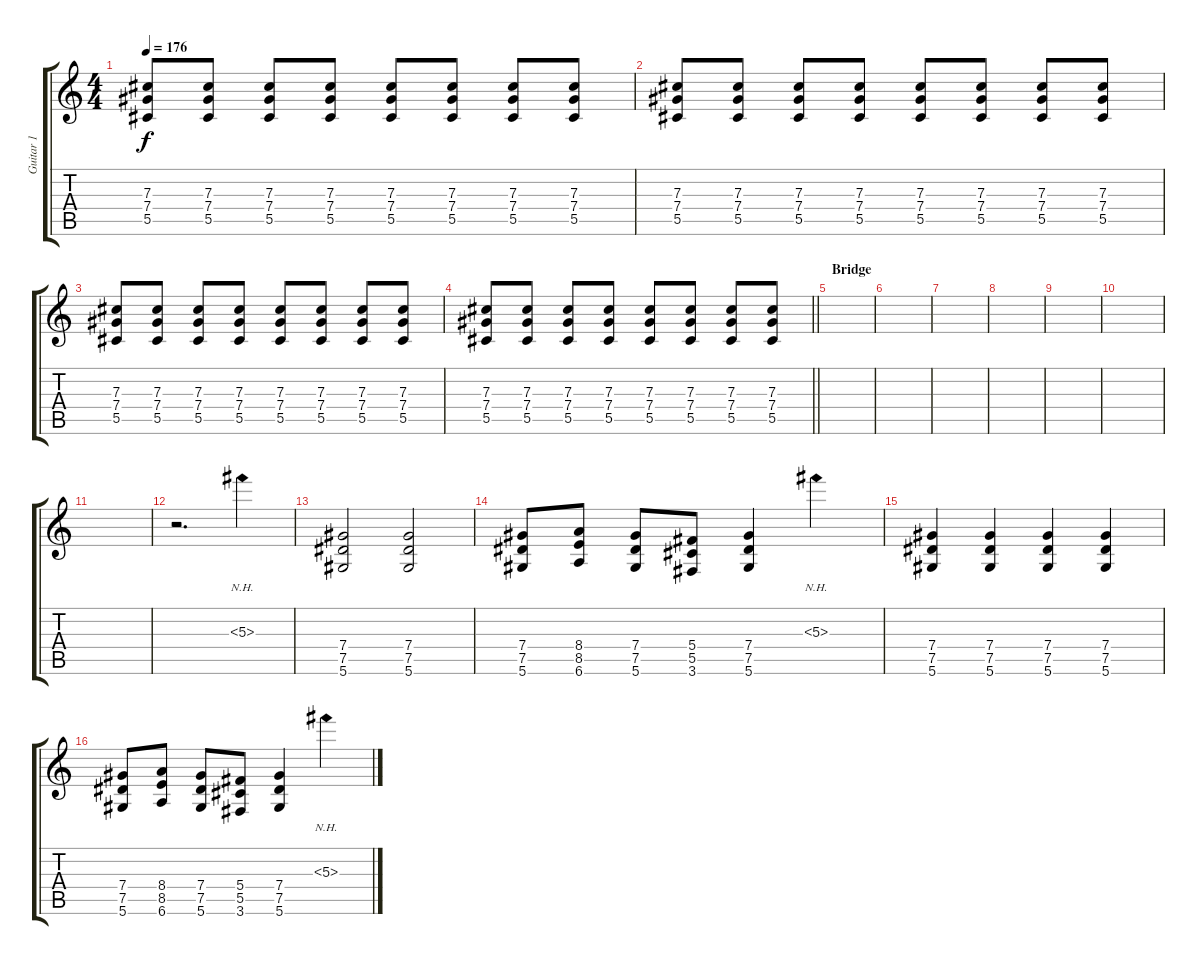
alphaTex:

\track ("Guitar 1" "Guitar 1") {instrument distortionguitar}
\staff {score tabs}
\tuning (Eb4 Bb3 Gb3 Db3 Ab2 Eb2) {hide}
\ts (4 4)
\tempo 176
\clef g2
\ks c
(7.3 7.4 5.5).8{dy f} (7.3 7.4 5.5).8 (7.3 7.4 5.5).8 (7.3 7.4 5.5).8 (7.3 7.4 5.5).8 (7.3 7.4 5.5).8 (7.3 7.4 5.5).8 (7.3 7.4 5.5).8 |
(7.3 7.4 5.5).8 (7.3 7.4 5.5).8 (7.3 7.4 5.5).8 (7.3 7.4 5.5).8 (7.3 7.4 5.5).8 (7.3 7.4 5.5).8 (7.3 7.4 5.5).8 (7.3 7.4 5.5).8 |
(7.3 7.4 5.5).8 (7.3 7.4 5.5).8 (7.3 7.4 5.5).8 (7.3 7.4 5.5).8 (7.3 7.4 5.5).8 (7.3 7.4 5.5).8 (7.3 7.4 5.5).8 (7.3 7.4 5.5).8 |
\barLineRight lightlight
(7.3 7.4 5.5).8 (7.3 7.4 5.5).8 (7.3 7.4 5.5).8 (7.3 7.4 5.5).8 (7.3 7.4 5.5).8 (7.3 7.4 5.5).8 (7.3 7.4 5.5).8 (7.3 7.4 5.5).8 |
\section ("" "Bridge")
|
|
|
|
|
|
|
r.2{d} 5.3{nh}.4 |
(7.4 7.5 5.6).2 (7.4 7.5 5.6).2 |
(7.4 7.5 5.6).8 (8.4 8.5 6.6).8 (7.4 7.5 5.6).8 (5.4 5.5 3.6).8 (7.4 7.5 5.6).4 5.3{nh}.4 |
(7.4 7.5 5.6).4 (7.4 7.5 5.6).4 (7.4 7.5 5.6).4 (7.4 7.5 5.6).4 |
(7.4 7.5 5.6).8 (8.4 8.5 6.6).8 (7.4 7.5 5.6).8 (5.4 5.5 3.6).8 (7.4 7.5 5.6).4 5.3{nh}.4
